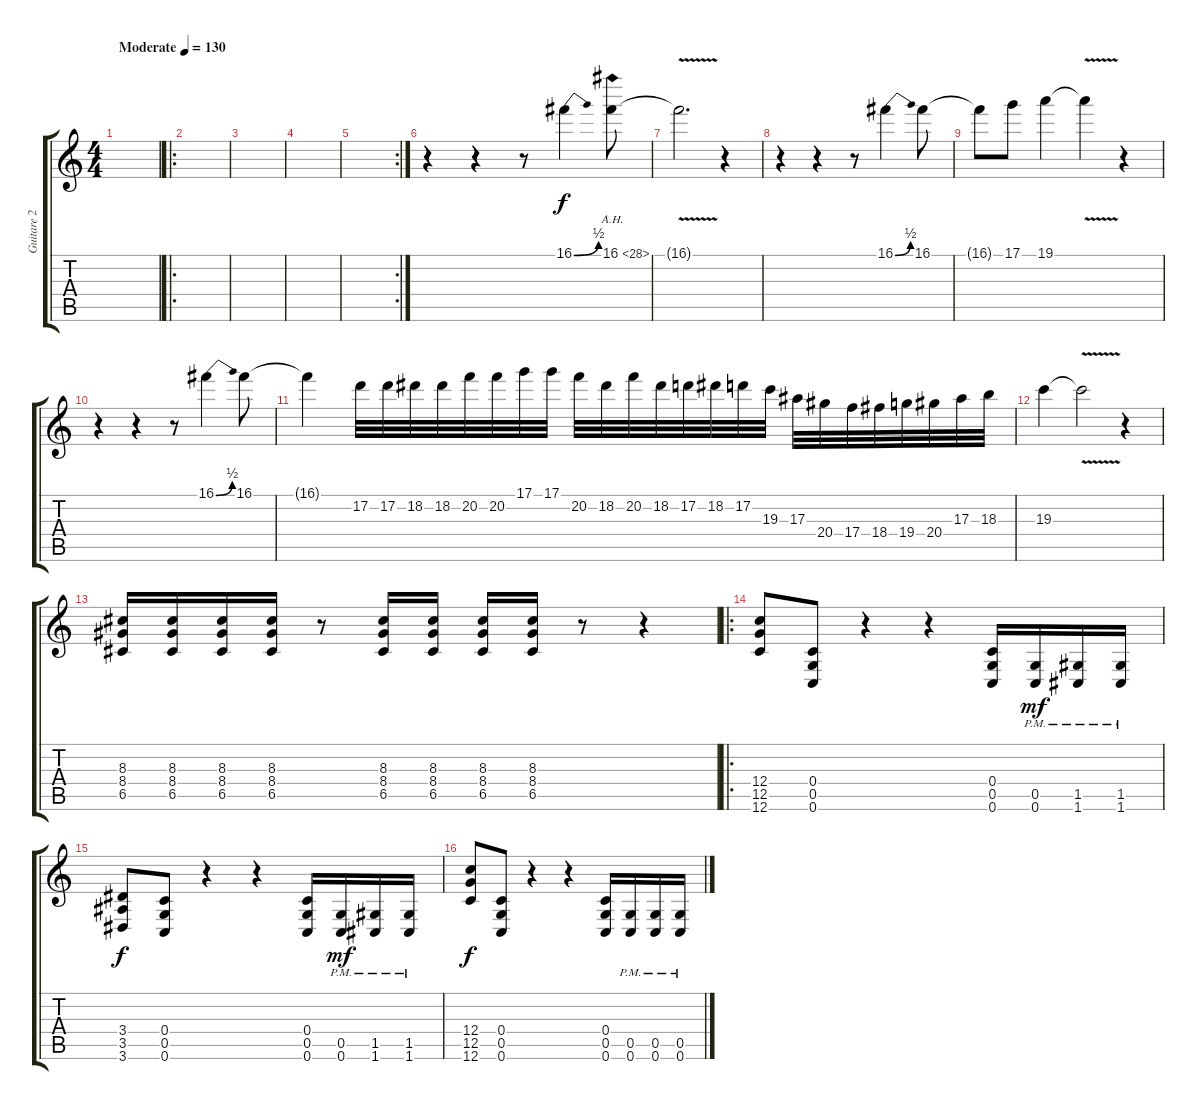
\track ("Guitare 2" "Guitare 2") {instrument distortionguitar}
\staff {score tabs}
\tuning (D4 A3 F3 C3 G2 C2) {hide}
\ts (4 4)
\tempo (130 "Moderate")
\clef g2
\ks c
|
\ro
|
|
|
\rc 2
|
r.4 r.4 r.8 16.1{be (bend 0 0 60 2)}.4 16.1{ah 12}.8 |
16.1{v t}.2{d} r.4 |
r.4 r.4 r.8 16.1{be (bend 0 0 60 2)}.4 16.1.8 |
16.1{t}.8 17.1.8 19.1.4 19.1{v t}.4 r.4 |
r.4 r.4 r.8 16.1{be (bend 0 0 60 2)}.4 16.1.8 |
16.1{t}.4 17.2.32 17.2.32 18.2.32 18.2.32 20.2.32 20.2.32 17.1.32 17.1.32 20.2.32 18.2.32 20.2.32 18.2.32 17.2.32 18.2.32 17.2.32 19.3.32 17.3.32 20.4.32 17.4.32 18.4.32 19.4.32 20.4.32 17.3.32 18.3.32 |
19.3.4 19.3{v t}.2 r.4 |
(8.3 8.4 6.5).16{balance 12 instrument distortionguitar} (8.3 8.4 6.5).16 (8.3 8.4 6.5).16 (8.3 8.4 6.5).16 r.8 (8.3 8.4 6.5).16 (8.3 8.4 6.5).16 (8.3 8.4 6.5).16 (8.3 8.4 6.5).16 r.8 r.4 |
\ro
(12.4 12.5 12.6).8 (0.4 0.5 0.6).8 r.4 r.4 (0.4 0.5 0.6).16 (0.5{pm} 0.6{pm}).16{dy mf} (1.5{pm} 1.6{pm}).16 (1.5{pm} 1.6{pm}).16 |
(3.4 3.5 3.6).8{dy f} (0.4 0.5 0.6).8 r.4 r.4 (0.4 0.5 0.6).16 (0.5{pm} 0.6{pm}).16{dy mf} (1.5{pm} 1.6{pm}).16 (1.5{pm} 1.6{pm}).16 |
(12.4 12.5 12.6).8{dy f} (0.4 0.5 0.6).8 r.4 r.4 (0.4 0.5 0.6).16 (0.5{pm} 0.6{pm}).16 (0.5{pm} 0.6{pm}).16 (0.5{pm} 0.6{pm}).16
